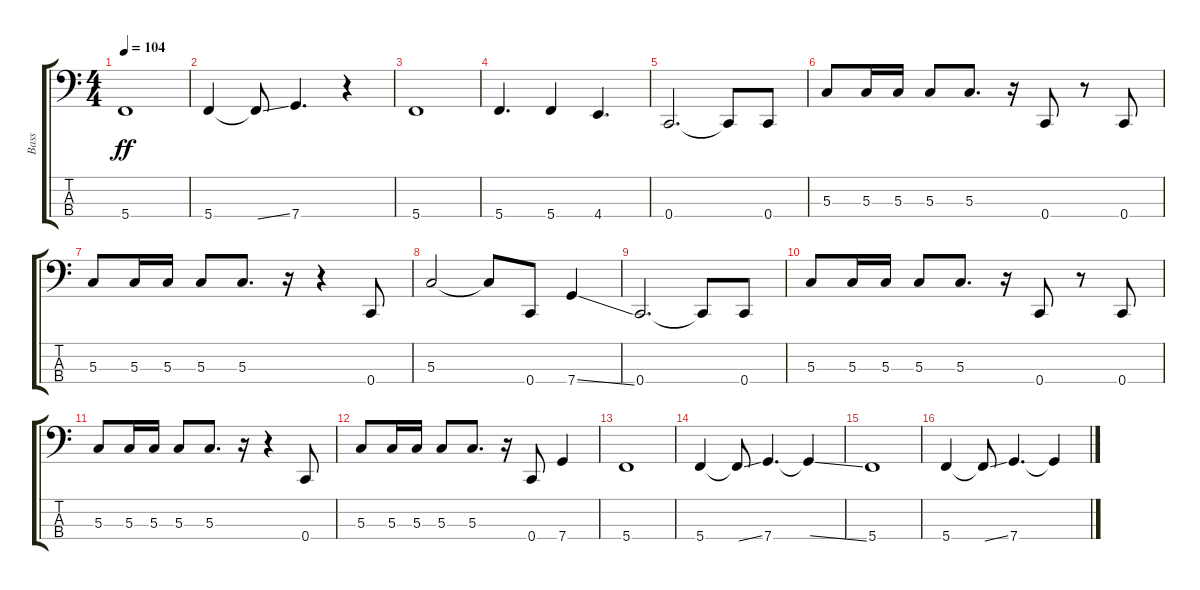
\track ("Bass" "Bass") {instrument electricbassfinger}
\staff {score tabs}
\tuning (G2 C2 G1 C1) {hide}
\ts (4 4)
\tempo 104
\clef f4
\ks c
5.4.1{dy ff} |
5.4.4 5.4{ss t}.8 7.4.4{d} r.4 |
5.4.1 |
5.4.4{d} 5.4.4 4.4.4{d} |
0.4.2{d} 0.4{t}.8 0.4.8 |
5.3.8 5.3.16 5.3.16 5.3.8 5.3.8{d} r.16 0.4.8 r.8 0.4.8 |
5.3.8 5.3.16 5.3.16 5.3.8 5.3.8{d} r.16 r.4 0.4.8 |
5.3.2 5.3{t}.8 0.4.8 7.4{ss}.4 |
0.4.2{d} 0.4{t}.8 0.4.8 |
5.3.8 5.3.16 5.3.16 5.3.8 5.3.8{d} r.16 0.4.8 r.8 0.4.8 |
5.3.8 5.3.16 5.3.16 5.3.8 5.3.8{d} r.16 r.4 0.4.8 |
5.3.8 5.3.16 5.3.16 5.3.8 5.3.8{d} r.16 0.4.8 7.4.4 |
5.4.1 |
5.4.4 5.4{ss t}.8 7.4.4{d} 7.4{ss t}.4 |
5.4.1 |
5.4.4 5.4{ss t}.8 7.4.4{d} 7.4{ss t}.4
